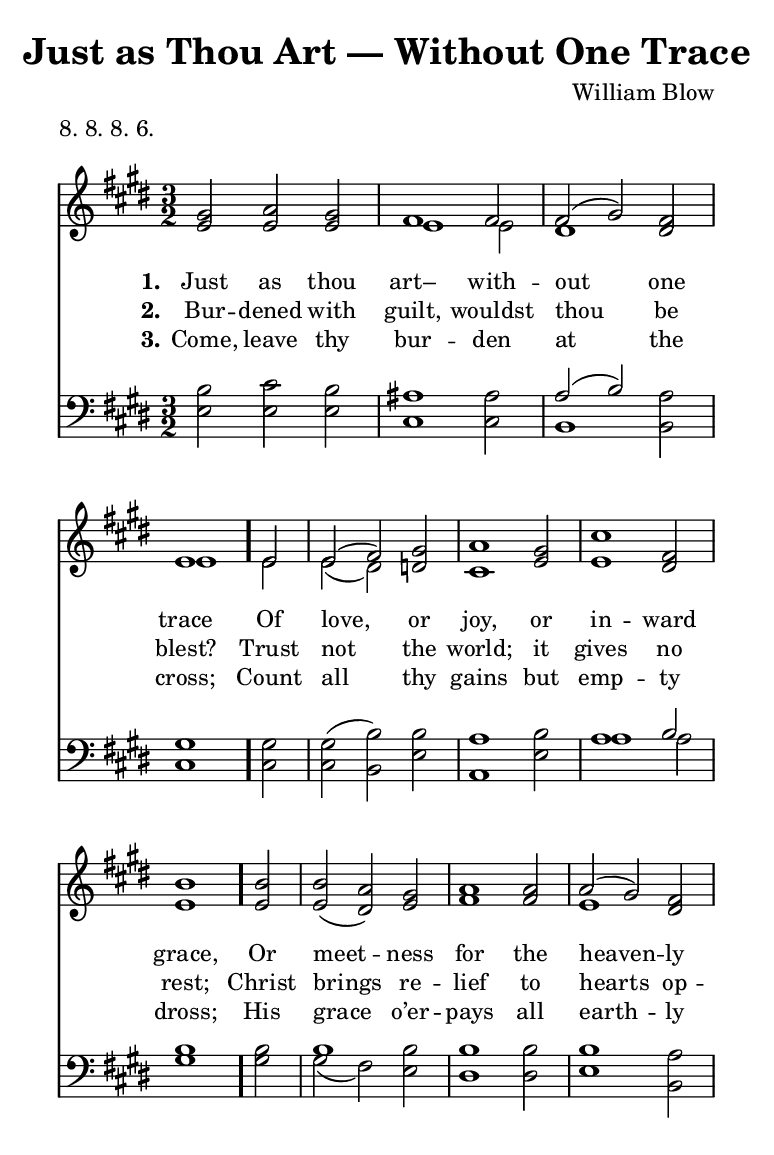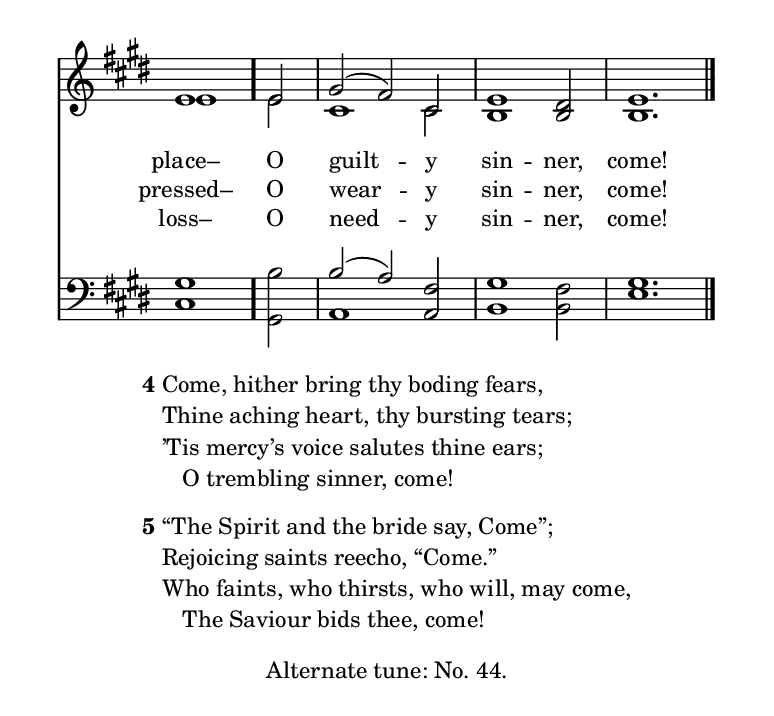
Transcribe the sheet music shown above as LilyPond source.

\include "common/global.ily"
\paper {
  \include "common/paper.ily"
  ragged-bottom = ##t
  systems-per-page = ##f
}

\header{
  %gospel
  hymnnumber = "85"
  title = "Just as Thou Art — Without One Trace"
  tunename = "St. Agnes — Blow"
  meter = "8. 8. 8. 6."
  poet = ""
  composer = "William Blow"
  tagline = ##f
}

% for fermata in MIDI
ta = { \tempo 2=90 }
tb = { \tempo 2=45 }

patternAA = { c2 c2 c2 | c1 c2 | c2( c2) c2 | c1 }
patternAB = { c2 c2 c2 | c1 c2 | c1      c2 | c1 }

patternBA = { c2 | c2( c2) c2 | c1 c2 | c1      c2 | c1 }
patternBB = { c2 | c2( c2) c2 | c1 c2 | c2( c2) c2 | c1 }
patternBC = { c2 | c1      c2 | c1 c2 | c1      c2 | c1 }

patternCA = { c2 | c2( c2) c2 | c1 c2 | c1. }
patternCB = { c2 | c1      c2 | c1 c2 | c1. }

global = {
  \include "common/overrides.ily"
  \override Staff.TimeSignature.style = #'numbered
  \time 3/2
  \override Score.MetronomeMark.transparent = ##t % hide all fermata changes too
  \ta
  \key e \major
  \autoBeamOff
}

notesSoprano = {
\global
\relative c'' {

  \changePitch \patternAA { gis a gis | fis fis | fis gis fis | e }
  \changePitch \patternBA { e | e fis gis | a gis | cis fis, | b }
  \changePitch \patternBB { b | b a gis | a a | a gis fis | e }
  \changePitch \patternCA { e | gis fis cis | e dis | e }

  \bar "|."

}
}

notesAlto = {
\global
\relative e' {

  \changePitch \patternAB { e e e | e e | dis dis | e }
  \changePitch \patternBA { e | e dis d | cis e | e dis | e }
  \changePitch \patternBA { e | e dis e | fis fis | e dis | e }
  \changePitch \patternCB { e | cis cis | b b | b }

}
}

notesTenor = {
\global
\relative a {

  \changePitch \patternAA { b cis b | ais ais | a b a | gis }
  \changePitch \patternBA { gis | gis b b | a b | a b | b }
  \changePitch \patternBC { b | b b | b b | b a | gis }
  \changePitch \patternCA { b | b a fis | gis fis | gis }

}
}

notesBass = {
\global
\relative f {

  \changePitch \patternAB { e e e | cis cis | b b | cis }
  \changePitch \patternBA { cis | cis b e | a, e' | a a | gis }
  \changePitch \patternBA { gis | gis fis e | dis dis | e b | cis }
  \changePitch \patternCB { gis | a a | b b | e }

}
}

wordsA = \lyricmode {
\set stanza = "1."

Just as thou art– with -- out one trace \bar "."
Of love, or joy, or in -- ward grace, \bar "."
Or meet -- ness for the heaven -- ly place– \bar "."
O guilt -- y sin -- ner, come! \bar "."

}

wordsB = \lyricmode {
\set stanza = "2."

Bur -- dened with guilt, wouldst thou be blest?
Trust not the world; it gives no rest;
Christ brings re -- lief to hearts op -- pressed–
O wear -- y sin -- ner, come!

}

wordsC = \lyricmode {
\set stanza = "3."

Come, leave thy bur -- den at the cross;
Count all thy gains but emp -- ty dross;
His grace o’er -- pays all earth -- ly loss–
O need -- y sin -- ner, come!

}

wordsD = \markuplist {

\line { Come, hither bring thy boding fears, }
\line { Thine aching heart, thy bursting tears; }
\line { ’Tis mercy’s voice salutes thine ears; }
\line { { \hspace #2 } O trembling sinner, come! }

}

wordsE = \markuplist {

\line { “The Spirit and the bride say, Come”; }
\line { Rejoicing saints reecho, “Come.” }
\line { Who faints, who thirsts, who will, may come, }
\line { { \hspace #2 } The Saviour bids thee, come! }

}

\score {
  \context ChoirStaff <<
    \context Staff = upper <<
      \set Staff.autoBeaming = ##f
      \set ChoirStaff.systemStartDelimiter = #'SystemStartBar
      \set ChoirStaff.printPartCombineTexts = ##f
      \partcombine #'(2 . 9) \notesSoprano \notesAlto
      \context NullVoice = sopranos { \voiceOne << \notesSoprano >> }
      \context Lyrics = one   \lyricsto sopranos \wordsA
      \context Lyrics = two   \lyricsto sopranos \wordsB
      \context Lyrics = three \lyricsto sopranos \wordsC
    >>
    \context Staff = men <<
      \set Staff.autoBeaming = ##f
      \clef bass
      \set ChoirStaff.printPartCombineTexts = ##f
      \partcombine #'(2 . 9) \notesTenor \notesBass
    >>
  >>
  \layout {
    \include "common/layout.ily"
  }
  \midi{
    \include "common/midi.ily"
  }
}

\noPageBreak

\markup { \fill-line { \column {
  \raise #3
  \line{ \bold 4 \column { \wordsD } } \combine \null \vspace #0.4
  \line{ \bold 5 \column { \wordsE } } %\combine \null \vspace #0.4
} } }

\noPageBreak

\markup { \vspace #2 \fill-line { \raise #2 \line { Alternate tune: No. 44. } } }

\version "2.19.49"  % necessary for upgrading to future LilyPond versions.

% vi:set et ts=2 sw=2 ai nocindent syntax=lilypond:
